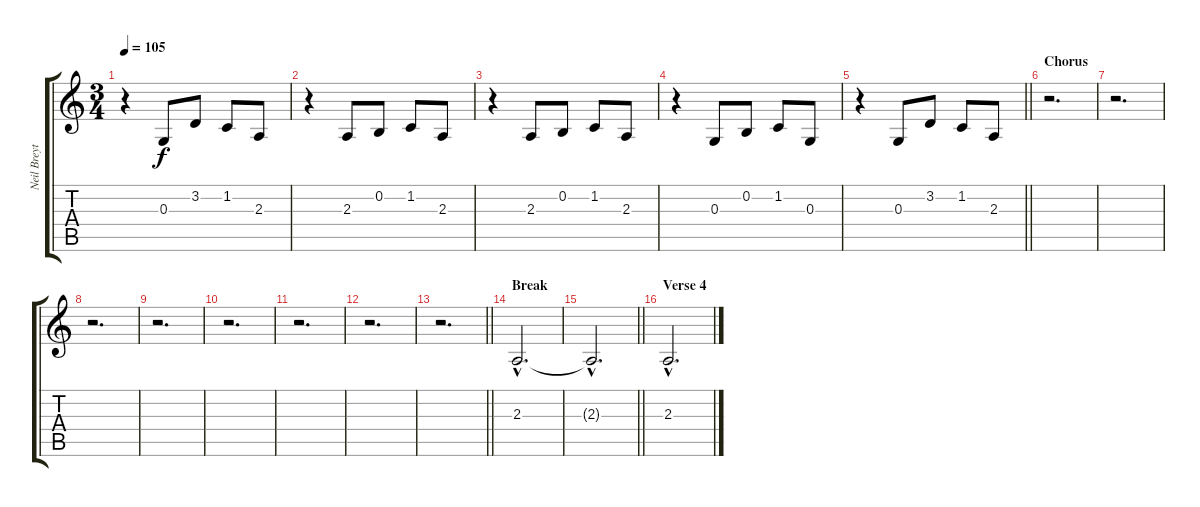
\track ("Neil Breytenbach (Keyboards/Strings)" "Neil Breyt") {instrument viola}
\staff {score tabs}
\tuning (E4 B3 G3 D3 A2 E2) {hide}
\ts (3 4)
\tempo 105
\clef g2
\ks c
r.4{dy f} 0.3.8 3.2.8 1.2.8 2.3.8 |
r.4 2.3.8 0.2.8 1.2.8 2.3.8 |
r.4 2.3.8 0.2.8 1.2.8 2.3.8 |
r.4 0.3.8 0.2.8 1.2.8 0.3.8 |
\barLineRight lightlight
r.4 0.3.8 3.2.8 1.2.8 2.3.8 |
\section ("" "Chorus")
r.2{d} |
r.2{d} |
r.2{d} |
r.2{d} |
r.2{d} |
r.2{d} |
r.2{d} |
\barLineRight lightlight
r.2{d} |
\section ("" "Break")
2.3{hac}.2{d} |
\barLineRight lightlight
2.3{hac t}.2{d} |
\section ("" "Verse 4")
2.3{hac}.2{d volume 11 instrument cello}
